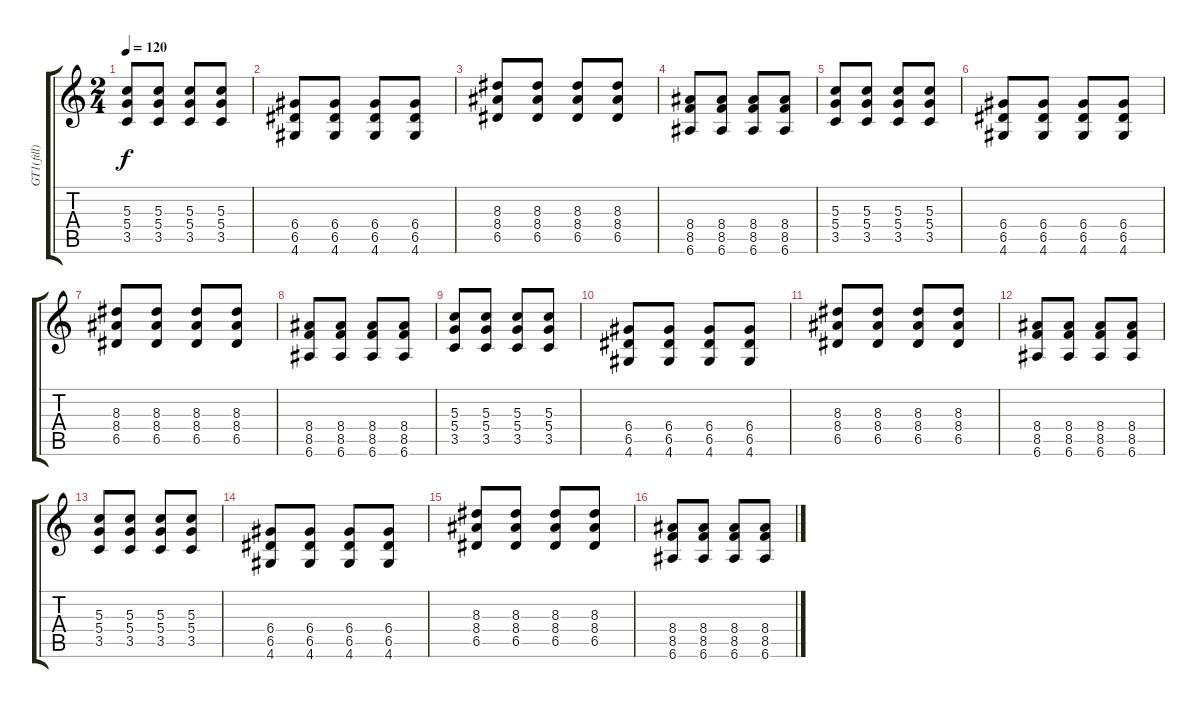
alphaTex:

\track ("GT1(fill)" "GT1(fill)") {instrument overdrivenguitar}
\staff {score tabs}
\tuning (E4 B3 G3 D3 A2 E2) {hide}
\ts (2 4)
\tempo 120
\clef g2
\ks c
(5.3 5.4 3.5).8{dy f} (5.3 5.4 3.5).8 (5.3 5.4 3.5).8 (5.3 5.4 3.5).8 |
(6.4 6.5 4.6).8 (6.4 6.5 4.6).8 (6.4 6.5 4.6).8 (6.4 6.5 4.6).8 |
(8.3 8.4 6.5).8 (8.3 8.4 6.5).8 (8.3 8.4 6.5).8 (8.3 8.4 6.5).8 |
(8.4 8.5 6.6).8 (8.4 8.5 6.6).8 (8.4 8.5 6.6).8 (8.4 8.5 6.6).8 |
(5.3 5.4 3.5).8{instrument overdrivenguitar} (5.3 5.4 3.5).8 (5.3 5.4 3.5).8 (5.3 5.4 3.5).8 |
(6.4 6.5 4.6).8 (6.4 6.5 4.6).8 (6.4 6.5 4.6).8 (6.4 6.5 4.6).8 |
(8.3 8.4 6.5).8 (8.3 8.4 6.5).8 (8.3 8.4 6.5).8 (8.3 8.4 6.5).8 |
(8.4 8.5 6.6).8 (8.4 8.5 6.6).8 (8.4 8.5 6.6).8 (8.4 8.5 6.6).8 |
(5.3 5.4 3.5).8 (5.3 5.4 3.5).8 (5.3 5.4 3.5).8 (5.3 5.4 3.5).8 |
(6.4 6.5 4.6).8 (6.4 6.5 4.6).8 (6.4 6.5 4.6).8 (6.4 6.5 4.6).8 |
(8.3 8.4 6.5).8 (8.3 8.4 6.5).8 (8.3 8.4 6.5).8 (8.3 8.4 6.5).8 |
(8.4 8.5 6.6).8 (8.4 8.5 6.6).8 (8.4 8.5 6.6).8 (8.4 8.5 6.6).8 |
(5.3 5.4 3.5).8{instrument overdrivenguitar} (5.3 5.4 3.5).8 (5.3 5.4 3.5).8 (5.3 5.4 3.5).8 |
(6.4 6.5 4.6).8 (6.4 6.5 4.6).8 (6.4 6.5 4.6).8 (6.4 6.5 4.6).8 |
(8.3 8.4 6.5).8 (8.3 8.4 6.5).8 (8.3 8.4 6.5).8 (8.3 8.4 6.5).8 |
(8.4 8.5 6.6).8 (8.4 8.5 6.6).8 (8.4 8.5 6.6).8 (8.4 8.5 6.6).8
